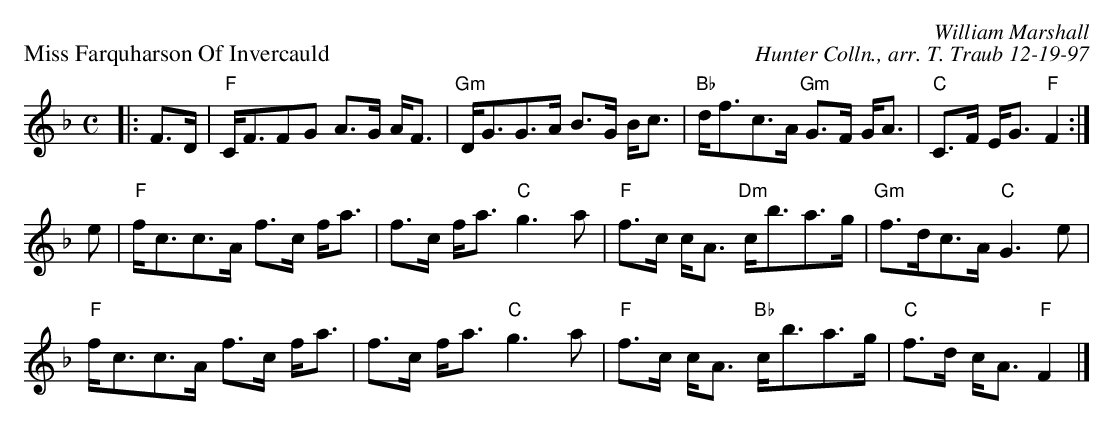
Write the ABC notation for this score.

X:1
P: Miss Farquharson Of Invercauld
C: William Marshall
C: Hunter Colln., arr. T. Traub 12-19-97
M: C
L: 1/8
K: F
|: F>D|"F"C<FFG A>G A<F|"Gm"D<GG>A B>G B<c|"Bb"d<fc>A "Gm"G>F G<A|"C"C>F E<G "F"F2 :|
e|"F"f<cc>A f>c f<a|f>c f<a "C"g3 a|"F"f>c c<A "Dm"c<ba>g|"Gm"f>dc>A "C"G3 e|
"F"f<cc>A f>c f<a|f>c f<a "C"g3 a|"F"f>c c<A "Bb"c<ba>g |"C"f>d c<A "F"F2 |]
